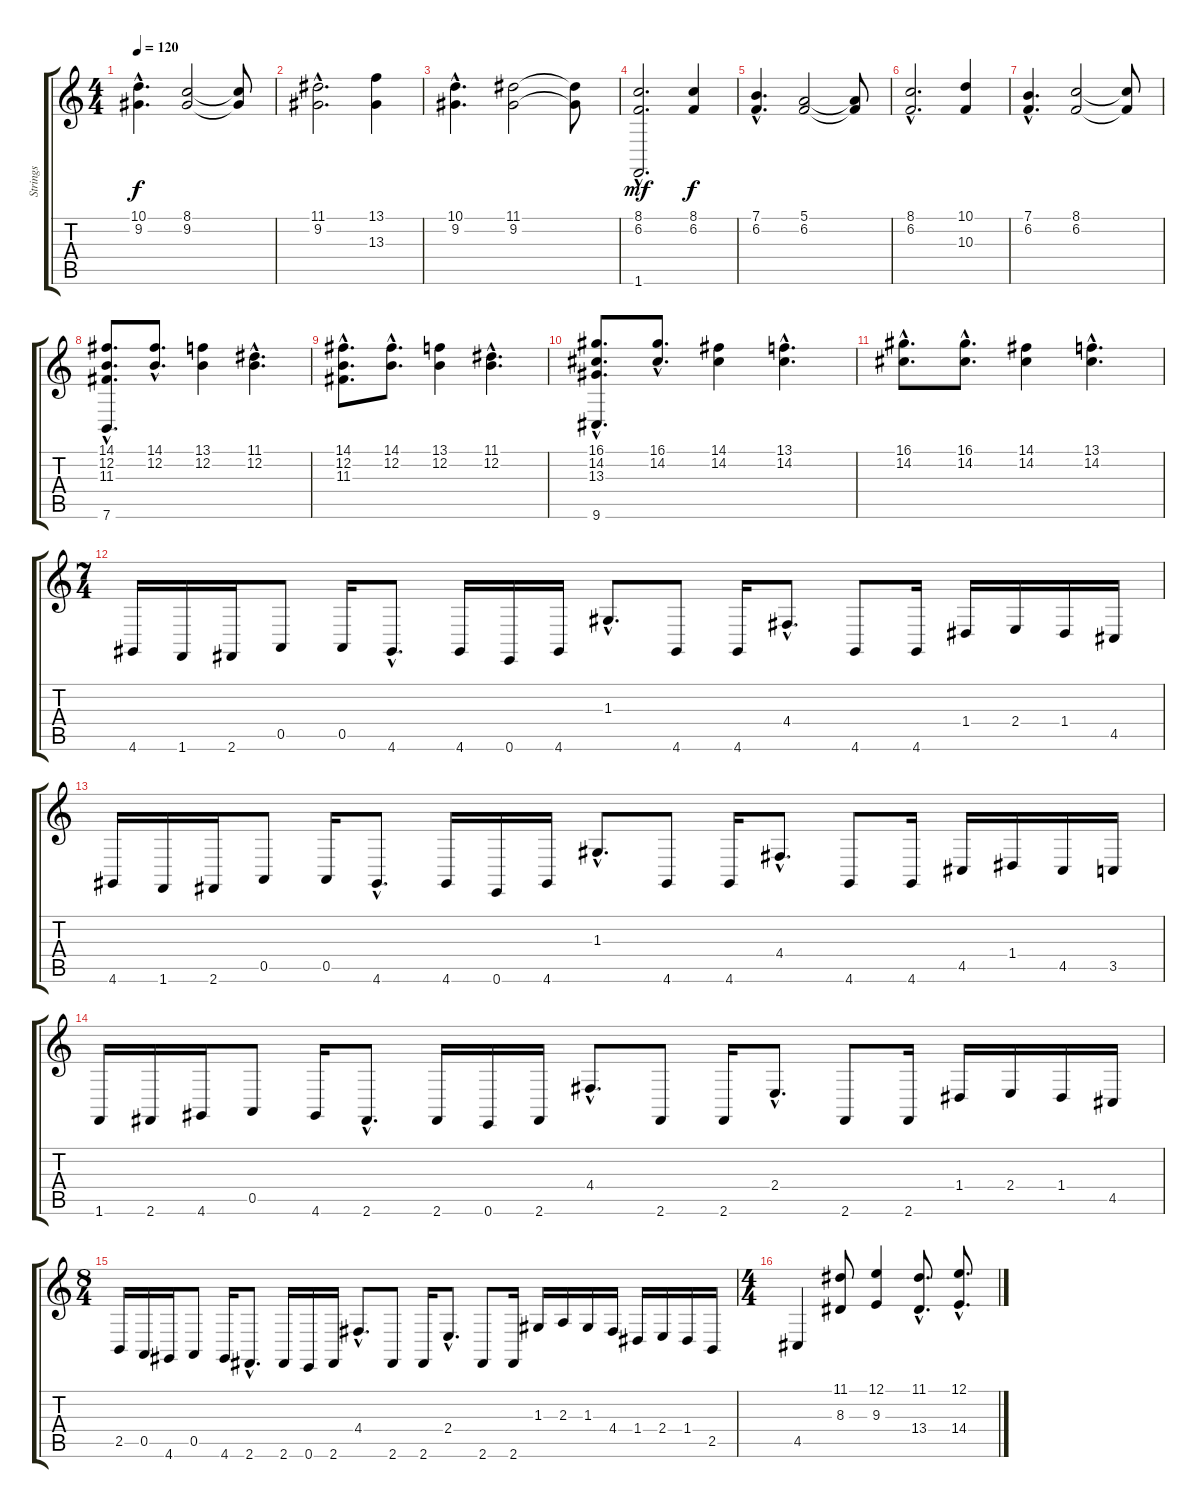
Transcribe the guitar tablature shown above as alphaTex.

\track ("Strings" "Strings") {instrument stringensemble1}
\staff {score tabs}
\tuning (E4 B3 G3 D3 A2 E2) {hide}
\ts (4 4)
\tempo 120
\clef g2
\ks c
(10.1{hac} 9.2{hac}).4{d dy f} (8.1 9.2).2 (8.1{t} 9.2{t}).8 |
(11.1{hac} 9.2{hac}).2{d} (13.1 13.3).4 |
(10.1{hac} 9.2{hac}).4{d} (11.1 9.2).2 (11.1{t} 9.2{t}).8 |
(8.1{hac} 6.2{hac} 1.6).2{d dy mf} (8.1 6.2).4{dy f} |
(7.1{hac} 6.2{hac}).4{d} (5.1 6.2).2 (5.1{t} 6.2{t}).8 |
(8.1{hac} 6.2{hac}).2{d} (10.1 10.3).4 |
(7.1{hac} 6.2{hac}).4{d} (8.1 6.2).2 (8.1{t} 6.2{t}).8 |
(14.1{hac} 12.2{hac} 11.3 7.6).8{d} (14.1{hac} 12.2{hac}).8{d} (13.1 12.2).4 (11.1{hac} 12.2{hac}).4{d} |
(14.1{hac} 12.2{hac} 11.3).8{d} (14.1{hac} 12.2{hac}).8{d} (13.1 12.2).4 (11.1{hac} 12.2{hac}).4{d} |
(16.1{hac} 14.2{hac} 13.3 9.6).8{d} (16.1{hac} 14.2{hac}).8{d} (14.1 14.2).4 (13.1{hac} 14.2{hac}).4{d} |
(16.1{hac} 14.2{hac}).8{d} (16.1{hac} 14.2{hac}).8{d} (14.1 14.2).4 (13.1{hac} 14.2{hac}).4{d} |
\ts (7 4)
4.6.16 1.6.16 2.6.16 0.5.8 0.5.16 4.6{hac}.8{d} 4.6.16 0.6.16 4.6.16 1.3{hac}.8{d} 4.6.8 4.6.16 4.4{hac}.8{d} 4.6.8 4.6.16 1.4.16 2.4.16 1.4.16 4.5.16 |
4.6.16 1.6.16 2.6.16 0.5.8 0.5.16 4.6{hac}.8{d} 4.6.16 0.6.16 4.6.16 1.3{hac}.8{d} 4.6.8 4.6.16 4.4{hac}.8{d} 4.6.8 4.6.16 4.5.16 1.4.16 4.5.16 3.5.16 |
1.6.16 2.6.16 4.6.16 0.5.8 4.6.16 2.6{hac}.8{d} 2.6.16 0.6.16 2.6.16 4.4{hac}.8{d} 2.6.8 2.6.16 2.4{hac}.8{d} 2.6.8 2.6.16 1.4.16 2.4.16 1.4.16 4.5.16 |
\ts (8 4)
2.5.16 0.5.16 4.6.16 0.5.8 4.6.16 2.6{hac}.8{d} 2.6.16 0.6.16 2.6.16 4.4{hac}.8{d} 2.6.8 2.6.16 2.4{hac}.8{d} 2.6.8 2.6.16 1.3.16 2.3.16 1.3.16 4.4.16 1.4.16 2.4.16 1.4.16 2.5.16 |
\ts (4 4)
4.5.4 (11.1 8.3).8 (12.1 9.3).4 (11.1{hac} 13.4{hac}).8{d} (12.1{hac} 14.4{hac}).8{d}
